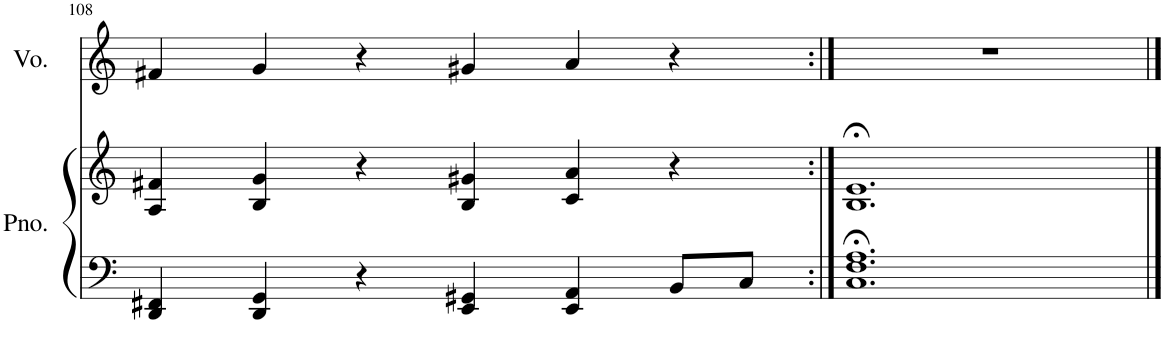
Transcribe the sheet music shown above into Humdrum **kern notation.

**kern	**kern	**kern
*part2	*part2	*part1
*staff3	*staff2	*staff1
*I"Piano	*	*I"Voice
*I'Pno.	*	*I'Vo.
!!LO:PB:g=z
*clefF4	*clefG2	*clefG2
*k[]	*k[]	*k[]
*M6/4	*M6/4	*M6/4
=108	=108	=108
4DD/ 4FF#X/	4A/ 4f#X/	4f#X/
4DD/ 4GG/	4B/ 4g/	4g/
4r	4r	4r
4EE/ 4GG#X/	4B/ 4g#X/	4g#X/
4EE/ 4AA/	4c/ 4a/	4a/
8BB/L	4r	4r
8C/J	.	.
=109:|!	=109:|!	=109:|!
1.C;< 1.F;< 1.A;<	1.B;< 1.e;<	1.r
==	==	==
*-	*-	*-
